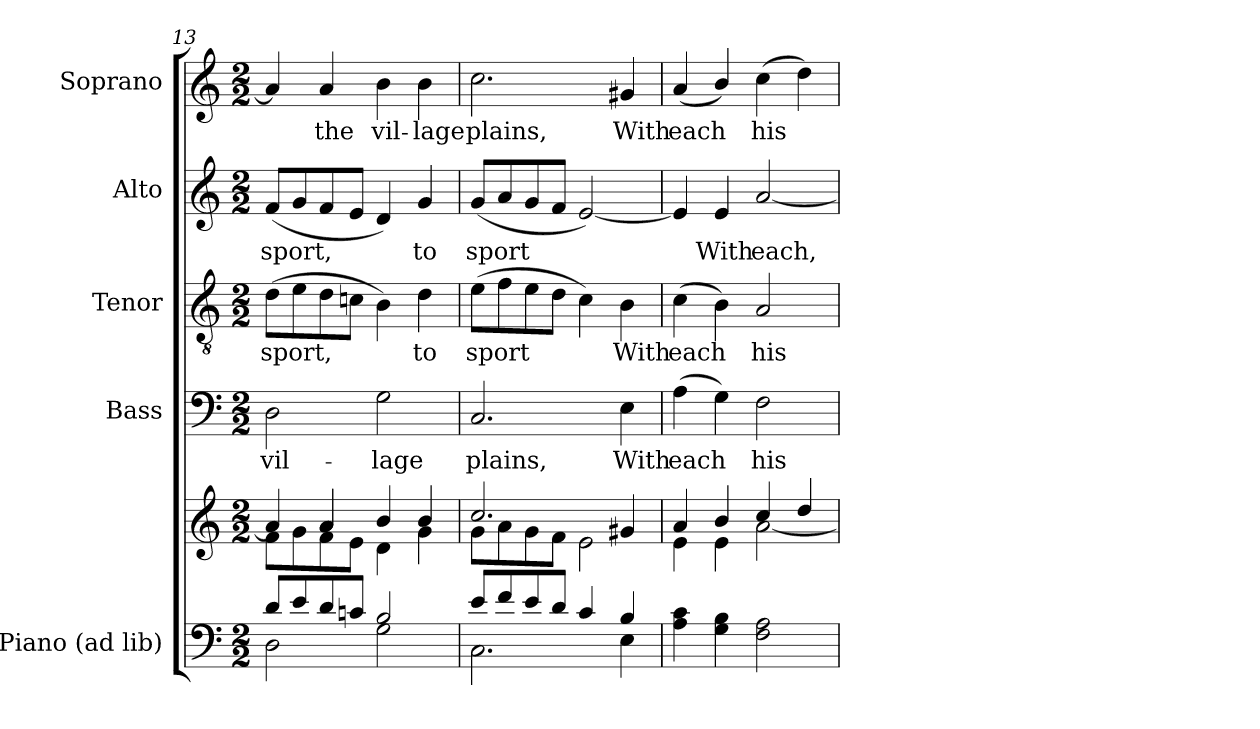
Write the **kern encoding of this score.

**kern	**kern	**kern	**text	**kern	**text	**kern	**text	**kern	**text
*part5	*part5	*part4	*part4	*part3	*part3	*part2	*part2	*part1	*part1
*staff6	*staff5	*staff4	*staff4	*staff3	*staff3	*staff2	*staff2	*staff1	*staff1
*I"Piano (ad lib)	*	*I"Bass	*	*I"Tenor	*	*I"Alto	*	*I"Soprano	*
*I'Pno.	*	*I'B.	*	*I'T.	*	*I'A.	*	*I'S.	*
*clefF4	*clefG2	*clefF4	*	*clefGv2	*	*clefG2	*	*clefG2	*
*	*	*	*	*ITrd7c12	*	*	*	*	*
*k[]	*k[]	*k[]	*	*k[]	*	*k[]	*	*k[]	*
*C:	*C:	*C:	*	*C:	*	*C:	*	*C:	*
*M2/2	*M2/2	*M2/2	*	*M2/2	*	*M2/2	*	*M2/2	*
=13	=13	=13	=13	=13	=13	=13	=13	=13	=13
*^	*^	*	*	*	*	*	*	*	*
*	*	*	*^	*	*	*	*	*	*	*	*
!	!	!	!	!	!	!LO:LY:b:color=#000000	!	!	!	!	!	!
!	!	!	!	!	!	!	!	!LO:LY:b:color=#000000	!	!	!	!
!	!	!	!	!	!	!	!	!	!	!LO:LY:b:color=#000000	!	!
8di/L	2Di\	4ai/]	8fi\L	4ryy	2Di\	vil-	(8Di\L	sport,	(8fi/L	sport,	4ai/]	.
8ei/	.	.	8gi\	.	.	.	8Ei\	.	8gi/	.	.	.
!	!	!	!	!	!	!	!	!	!	!	!	!LO:LY:b:color=#000000
8di/	.	4ai/	8fi\	4ai/	.	.	8Di\	.	8fi/	.	4ai/	the
8cni/J	.	.	8ei\J	.	.	.	8Cni\J	.	8ei/J	.	.	.
!	!	!	!	!	!	!LO:LY:b:color=#000000	!	!	!	!	!	!
!	!	!	!	!	!	!	!	!	!	!	!	!LO:LY:b:color=#000000
2Bi/	2Gi\	4bi/	4di\	2ryy	2Gi\	-lage	4BBi\)	.	4di/)	.	4bi\	vil-
!	!	!	!	!	!	!	!	!LO:LY:b:color=#000000	!	!	!	!
!	!	!	!	!	!	!	!	!	!	!LO:LY:b:color=#000000	!	!
!	!	!	!	!	!	!	!	!	!	!	!	!LO:LY:b:color=#000000
.	.	4bi/	4gi\	.	.	.	4Di\	to	4gi/	to	4bi\	-lage
*	*	*	*v	*v	*	*	*	*	*	*	*	*
=14	=14	=14	=14	=14	=14	=14	=14	=14	=14	=14	=14
!	!	!	!	!	!LO:LY:b:color=#000000	!	!	!	!	!	!
!	!	!	!	!	!	!	!LO:LY:b:color=#000000	!	!	!	!
!	!	!	!	!	!	!	!	!	!LO:LY:b:color=#000000	!	!
!	!	!	!	!	!	!	!	!	!	!	!LO:LY:b:color=#000000
8ei/L	2.Ci\	2.cci/	8gi\L	2.Ci/	plains,	(8Ei\L	sport	(8gi/L	sport	2.cci\	plains,
8fi/	.	.	8ai\	.	.	8Fi\	.	8ai/	.	.	.
8ei/	.	.	8gi\	.	.	8Ei\	.	8gi/	.	.	.
8di/J	.	.	8fi\J	.	.	8Di\J	.	8fi/J	.	.	.
4ci/	.	.	2ei\	.	.	4Ci\)	.	[<2ei/)	.	.	.
!	!	!	!	!	!LO:LY:b:color=#000000	!	!	!	!	!	!
!	!	!	!	!	!	!	!LO:LY:b:color=#000000	!	!	!	!
!	!	!	!	!	!	!	!	!	!	!	!LO:LY:b:color=#000000
4Bi/	4Ei\	4g#Xi/	.	4Ei\	With	4BBi\	With	.	.	4g#Xi/	With
*v	*v	*	*	*	*	*	*	*	*	*	*
=15	=15	=15	=15	=15	=15	=15	=15	=15	=15	=15
*^	*	*	*	*	*	*	*	*	*	*
!	!	!	!	!	!LO:LY:b:color=#000000	!	!	!	!	!	!
*v	*v	*	*	*	*	*	*	*	*	*	*
*^	*	*	*	*	*	*	*	*	*	*
!	!	!	!	!	!	!	!LO:LY:b:color=#000000	!	!	!	!
*v	*v	*	*	*	*	*	*	*	*	*	*
*^	*	*	*	*	*	*	*	*	*	*
!	!	!	!	!	!	!	!	!	!	!	!LO:LY:b:color=#000000
*v	*v	*	*	*	*	*	*	*	*	*	*
4Ai\ 4ci	4ai/	4ei\	(4Ai\	each	(4Ci\	each	4ei/]	.	(4ai/	each
!	!	!	!	!	!	!	!	!LO:LY:b:color=#000000	!	!
4Gi\ 4Bi	4bi/	4ei\	4Gi\)	.	4BBi\)	.	4ei/	With	4bi/)	.
!	!	!	!	!LO:LY:b:color=#000000	!	!	!	!	!	!
!	!	!	!	!	!	!LO:LY:b:color=#000000	!	!	!	!
!	!	!	!	!	!	!	!	!LO:LY:b:color=#000000	!	!
!	!	!	!	!	!	!	!	!	!	!LO:LY:b:color=#000000
2Fi\ 2Ai	4cci/	[<2ai\	2Fi\	his	2AAi/	his	[<2ai/	each,	(4cci\	his
.	4ddi/	.	.	.	.	.	.	.	4ddi\)	.
*	*v	*v	*	*	*	*	*	*	*	*
=	=	=	=	=	=	=	=	=	=
*-	*-	*-	*-	*-	*-	*-	*-	*-	*-
